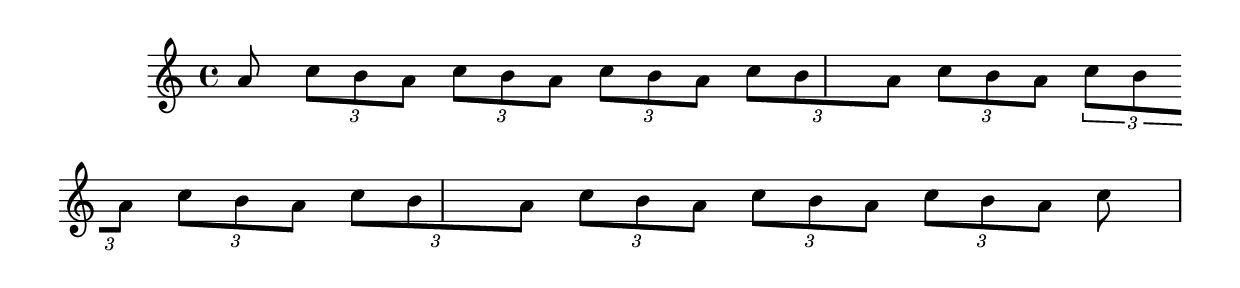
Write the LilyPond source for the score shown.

%% Do not edit this file; it is auto-generated from LSR http://lsr.dsi.unimi.it
%% This file is in the public domain.
\version "2.13.1"

\header {
  lsrtags = "rhythms"

 doctitlees = "Permitir saltos de línea dentro de grupos especiales con barra"
 texidoces = "
Este ejemplo artificial muestra cómo se pueden permitir tanto los
saltos de línea manuales como los automáticos dentro de un grupo de
valoración especial unido por una barra.  Observe que estos grupos
sincopados se deben barrar manualmente.

"

%% Translation of GIT committish :<6ce7f350682dfa99af97929be1dec6b9f1cbc01a>
  texidocde = "
Dieses künstliche Beispiel zeigt, wie sowohl automatische als auch
manuelle Zeilenumbrüche innerhalb einer N-tole mit Balken erlaubt
werden können.  Diese unregelmäßige Bebalkung muss allerdings manuell
gesetzt werden.

"
  doctitlede = "Zeilenumbrüche bei N-tolen mit Balken erlauben"


%% Translation of GIT committish :<e71f19ad847d3e94ac89750f34de8b6bb28611df>
  texidocfr = "
Cet exemple peu académique démontre comment il est possible d'insérer un saut 
de ligne dans un nolet portant une ligature.  Ces ligatures doivent toutefois
être explicites.

"
  doctitlefr = "Saut de ligne au milieu d'un nolet avec ligature"

  texidoc = "
This artificial example shows how both manual and automatic line breaks
may be permitted to within a beamed tuplet. Note that such off-beat
tuplets have to be beamed manually.

"
  doctitle = "Permitting line breaks within beamed tuplets"
} % begin verbatim

\layout {
  \context {
    \Voice
    % Permit line breaks within tuplets
    \remove "Forbid_line_break_engraver"
    % Allow beams to be broken at line breaks
    \override Beam #'breakable = ##t
  }
}
\relative c'' {
  a8
  \repeat unfold 5 { \times 2/3 { c[ b a] } }
  % Insert a manual line break within a tuplet
  \times 2/3 { c[ b \bar "" \break a] }
  \repeat unfold 5 { \times 2/3 { c[ b a] } }
  c8
}
